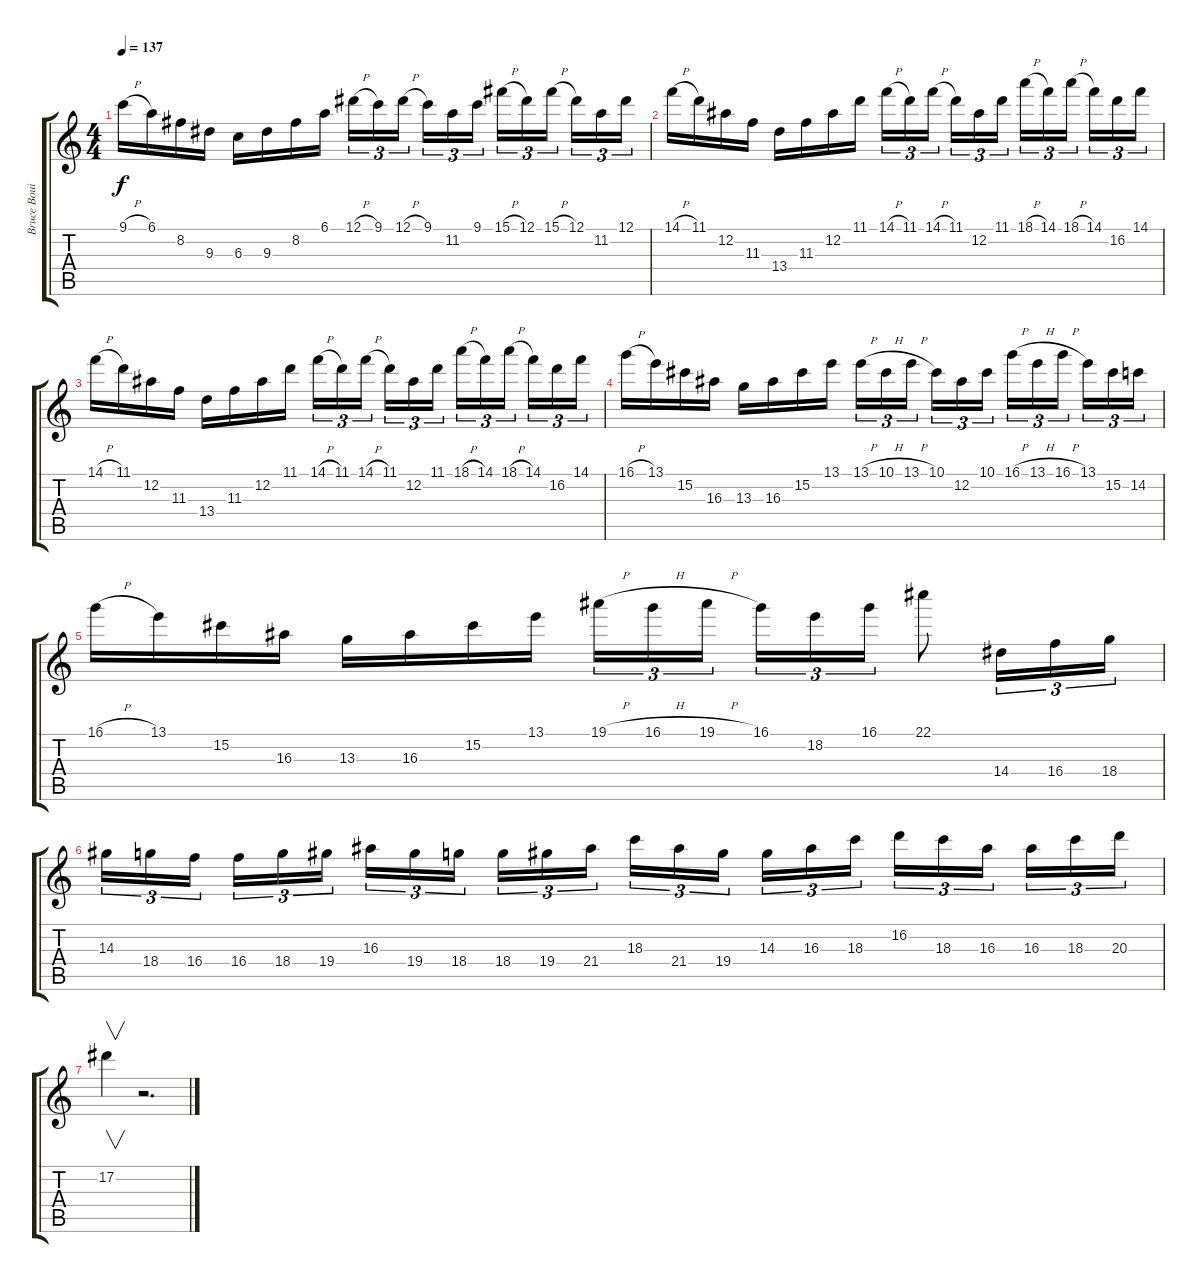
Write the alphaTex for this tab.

\track ("Bruce Bouillet" "Bruce Boui") {instrument distortionguitar}
\staff {score tabs}
\tuning (Eb4 Bb3 Gb3 Db3 Ab2 Eb2) {hide}
\ts (4 4)
\tempo 137
\clef g2
\ks c
9.1{h}.16{dy f} 6.1.16 8.2.16 9.3.16 6.3.16 9.3.16 8.2.16 6.1.16 12.1{h}.16{tu (3 2)} 9.1.16{tu (3 2)} 12.1{h}.16{tu (3 2)} 9.1.16{tu (3 2)} 11.2.16{tu (3 2)} 9.1.16{tu (3 2)} 15.1{h}.16{tu (3 2)} 12.1.16{tu (3 2)} 15.1{h}.16{tu (3 2)} 12.1.16{tu (3 2)} 11.2.16{tu (3 2)} 12.1.16{tu (3 2)} |
14.1{h}.16 11.1.16 12.2.16 11.3.16 13.4.16 11.3.16 12.2.16 11.1.16 14.1{h}.16{tu (3 2)} 11.1.16{tu (3 2)} 14.1{h}.16{tu (3 2)} 11.1.16{tu (3 2)} 12.2.16{tu (3 2)} 11.1.16{tu (3 2)} 18.1{h}.16{tu (3 2)} 14.1.16{tu (3 2)} 18.1{h}.16{tu (3 2)} 14.1.16{tu (3 2)} 16.2.16{tu (3 2)} 14.1.16{tu (3 2)} |
14.1{h}.16 11.1.16 12.2.16 11.3.16 13.4.16 11.3.16 12.2.16 11.1.16 14.1{h}.16{tu (3 2)} 11.1.16{tu (3 2)} 14.1{h}.16{tu (3 2)} 11.1.16{tu (3 2)} 12.2.16{tu (3 2)} 11.1.16{tu (3 2)} 18.1{h}.16{tu (3 2)} 14.1.16{tu (3 2)} 18.1{h}.16{tu (3 2)} 14.1.16{tu (3 2)} 16.2.16{tu (3 2)} 14.1.16{tu (3 2)} |
16.1{h}.16 13.1.16 15.2.16 16.3.16 13.3.16 16.3.16 15.2.16 13.1.16 13.1{h}.16{tu (3 2)} 10.1{h}.16{tu (3 2)} 13.1{h}.16{tu (3 2)} 10.1.16{tu (3 2)} 12.2.16{tu (3 2)} 10.1.16{tu (3 2)} 16.1{h}.16{tu (3 2)} 13.1{h}.16{tu (3 2)} 16.1{h}.16{tu (3 2)} 13.1.16{tu (3 2)} 15.2.16{tu (3 2)} 14.2.16{tu (3 2)} |
16.1{h}.16 13.1.16 15.2.16 16.3.16 13.3.16 16.3.16 15.2.16 13.1.16 19.1{h}.16{tu (3 2)} 16.1{h}.16{tu (3 2)} 19.1{h}.16{tu (3 2)} 16.1.16{tu (3 2)} 18.2.16{tu (3 2)} 16.1.16{tu (3 2)} 22.1.8 14.4.16{tu (3 2)} 16.4.16{tu (3 2)} 18.4.16{tu (3 2)} |
14.3.16{tu (3 2)} 18.4.16{tu (3 2)} 16.4.16{tu (3 2)} 16.4.16{tu (3 2)} 18.4.16{tu (3 2)} 19.4.16{tu (3 2)} 16.3.16{tu (3 2)} 19.4.16{tu (3 2)} 18.4.16{tu (3 2)} 18.4.16{tu (3 2)} 19.4.16{tu (3 2)} 21.4.16{tu (3 2)} 18.3.16{tu (3 2)} 21.4.16{tu (3 2)} 19.4.16{tu (3 2)} 14.3.16{tu (3 2)} 16.3.16{tu (3 2)} 18.3.16{tu (3 2)} 16.2.16{tu (3 2)} 18.3.16{tu (3 2)} 16.3.16{tu (3 2)} 16.3.16{tu (3 2)} 18.3.16{tu (3 2)} 20.3.16{tu (3 2)} |
17.2.4{v} r.2{d}
